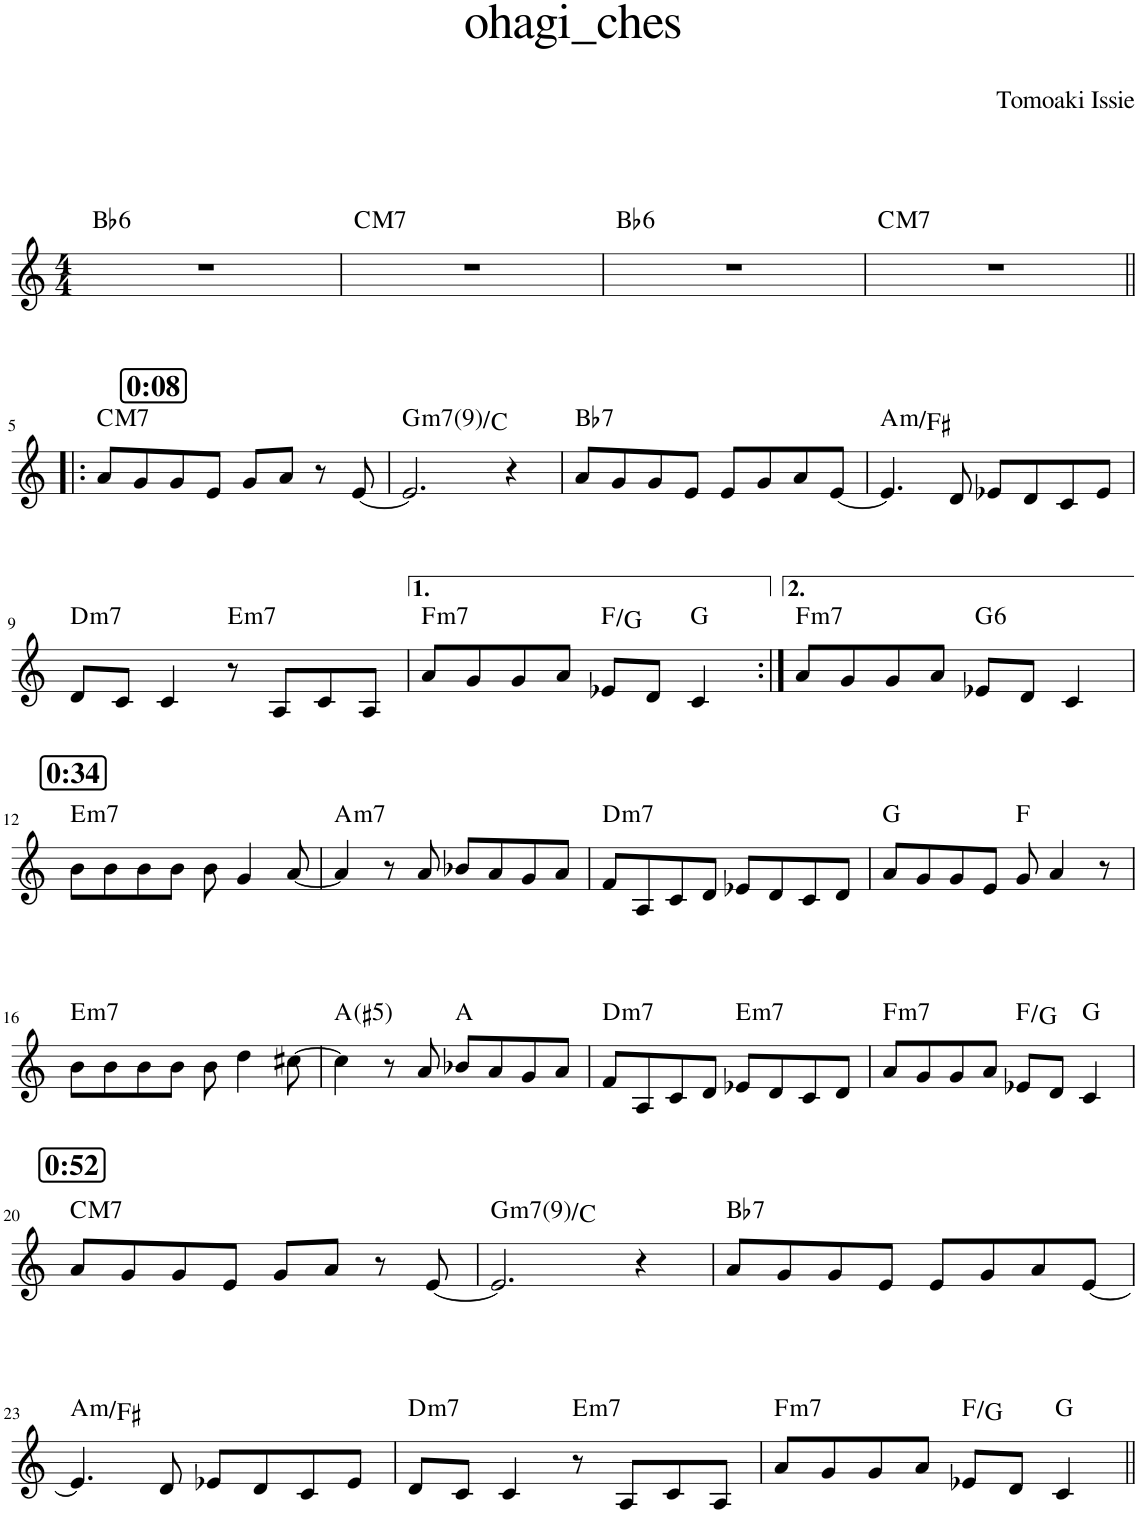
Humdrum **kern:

**kern	**harte
*part1	*part1
*staff1	*
*I"Piano	*
*I'Pno.	*
*clefG2	*
*k[]	*
*M4/4	*
=1	=1
!	!LO:H:kt=6
1r	Bb:maj6
=2	=2
!	!LO:H:kt=M7
1r	C:maj7
=3	=3
!	!LO:H:kt=6
1r	Bb:maj6
=4	=4
!	!LO:H:kt=M7
1r	C:maj7
!!LO:LB:g=z
!!LO:REH:place=s1:a:B:cj:fs=14:t=0&colon;08
=5!|:	=5!|:
!	!LO:H:kt=M7
8a/L	C:maj7
8g/	.
8g/	.
8e/J	.
8g/L	.
8a/J	.
8r	.
[8e/	.
=6	=6
!	!LO:H:kt=m7
2.e/]	G:min7(9)/4
4r	.
=7	=7
!	!LO:H:kt=7
8a/L	Bb:7
8g/	.
8g/	.
8e/J	.
8e/L	.
8g/	.
8a/	.
[8e/J	.
=8	=8
!	!LO:H:kt=m
4.e/]	A:min/6
8d/	.
8e-X/L	.
8d/	.
8c/	.
8e-/J	.
!!LO:LB:g=z
=9	=9
!	!LO:H:kt=m7
8d/L	D:min7
8c/J	.
4c/	.
!	!LO:H:kt=m7
8r	E:min7
8A/L	.
8c/	.
8A/J	.
=10	=10
!	!LO:H:kt=m7
8a/L	F:min7
8g/	.
8g/	.
8a/J	.
8e-X/L	F:maj/2
8d/J	.
4c/	G:maj
=11:|!	=11:|!
!	!LO:H:kt=m7
8a/L	F:min7
8g/	.
8g/	.
8a/J	.
!	!LO:H:kt=6
8e-X/L	G:maj6
8d/J	.
4c/	.
!!LO:LB:g=z
!!LO:REH:place=s1:a:B:cj:fs=14:t=0&colon;34
=12	=12
!	!LO:H:kt=m7
8b\L	E:min7
8b\	.
8b\	.
8b\J	.
8b\	.
4g/	.
[8a/	.
=13	=13
!	!LO:H:kt=m7
4a/]	A:min7
8r	.
8a/	.
8b-X/L	.
8a/	.
8g/	.
8a/J	.
=14	=14
!	!LO:H:kt=m7
8f/L	D:min7
8A/	.
8c/	.
8d/J	.
8e-X/L	.
8d/	.
8c/	.
8d/J	.
=15	=15
8a/L	G:maj
8g/	.
8g/	.
8e/J	.
8g/	F:maj
4a/	.
8r	.
!!LO:LB:g=z
=16	=16
!	!LO:H:kt=m7
8b\L	E:min7
8b\	.
8b\	.
8b\J	.
8b\	.
4dd\	.
[8cc#X\	.
=17	=17
4cc#\]	A:(3,#5)
8r	.
8a/	.
8b-X/L	A:maj
8a/	.
8g/	.
8a/J	.
=18	=18
!	!LO:H:kt=m7
8f/L	D:min7
8A/	.
8c/	.
8d/J	.
!	!LO:H:kt=m7
8e-X/L	E:min7
8d/	.
8c/	.
8d/J	.
=19	=19
!	!LO:H:kt=m7
8a/L	F:min7
8g/	.
8g/	.
8a/J	.
8e-X/L	F:maj/2
8d/J	.
4c/	G:maj
!!LO:LB:g=z
!!LO:REH:place=s1:a:B:cj:fs=14:t=0&colon;52
=20	=20
!	!LO:H:kt=M7
8a/L	C:maj7
8g/	.
8g/	.
8e/J	.
8g/L	.
8a/J	.
8r	.
[8e/	.
=21	=21
!	!LO:H:kt=m7
2.e/]	G:min7(9)/4
4r	.
=22	=22
!	!LO:H:kt=7
8a/L	Bb:7
8g/	.
8g/	.
8e/J	.
8e/L	.
8g/	.
8a/	.
[8e/J	.
!!LO:LB:g=z
=23	=23
!	!LO:H:kt=m
4.e/]	A:min/6
8d/	.
8e-X/L	.
8d/	.
8c/	.
8e-/J	.
=24	=24
!	!LO:H:kt=m7
8d/L	D:min7
8c/J	.
4c/	.
!	!LO:H:kt=m7
8r	E:min7
8A/L	.
8c/	.
8A/J	.
=25	=25
!	!LO:H:kt=m7
8a/L	F:min7
8g/	.
8g/	.
8a/J	.
8e-X/L	F:maj/2
8d/J	.
4c/	G:maj
=||	=||
*-	*-
